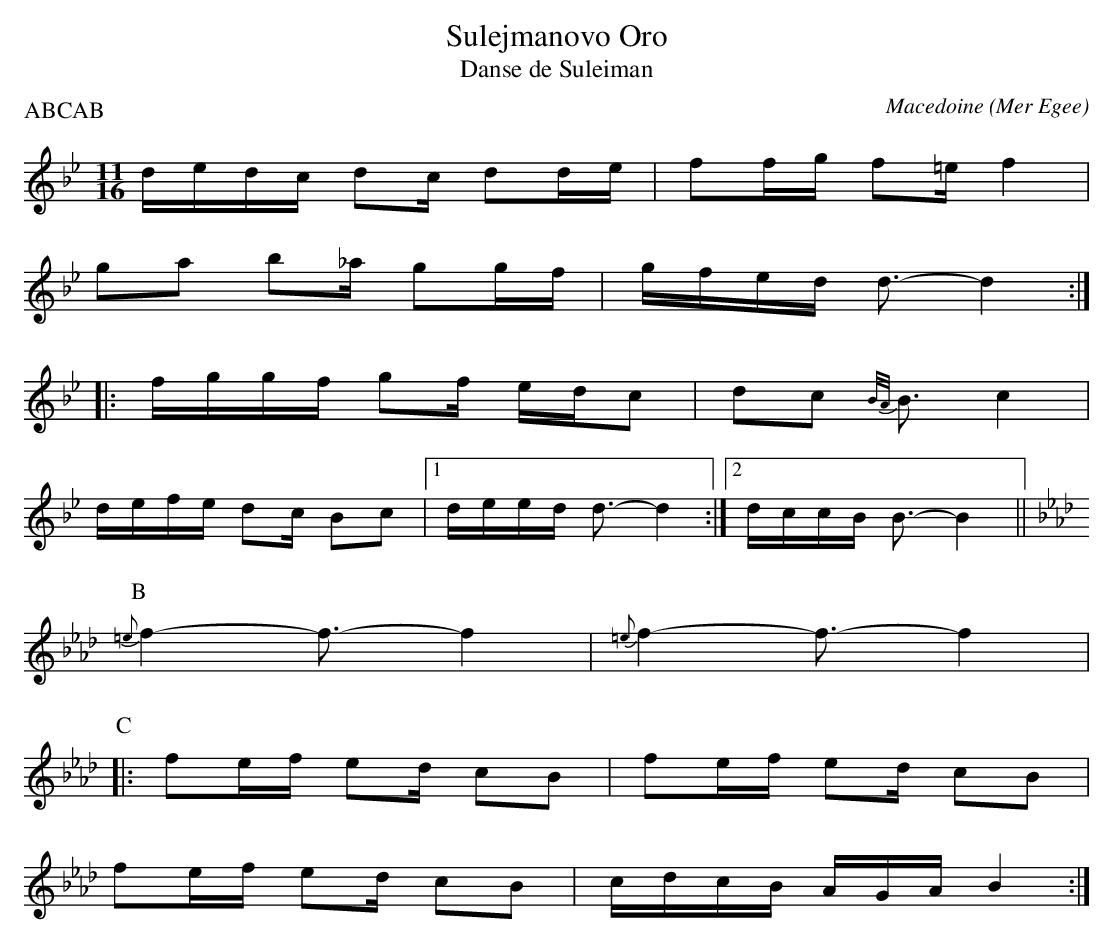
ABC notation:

X:1
T:Sulejmanovo Oro
T:Danse de Suleiman
O:Macedoine (Mer Egee)
M:11/16
L:1/8
P:ABCAB
K:Bb
d/e/d/c/ dc/ dd/e/ | ff/g/ f=e/ f2 |
ga b_a/ gg/f/ | g/f/e/d/ d3/- d2 :|
|: f/g/g/f/ gf/ e/d/c | dc {B/A/} B3/ c2 |
d/e/f/e/ dc/ Bc |1 d/e/e/d/ d3/- d2 :|2 d/c/c/B/ B3/- B2 ||
K:Ab
P:B
{=e} f2-f3/-f2 | {=e} f2-f3/-f2 |
P:C
|: fe/f/ ed/ cB |  fe/f/ ed/ cB |
fe/f/ ed/ cB | c/d/c/B/ A/G/A/ B2 :|
